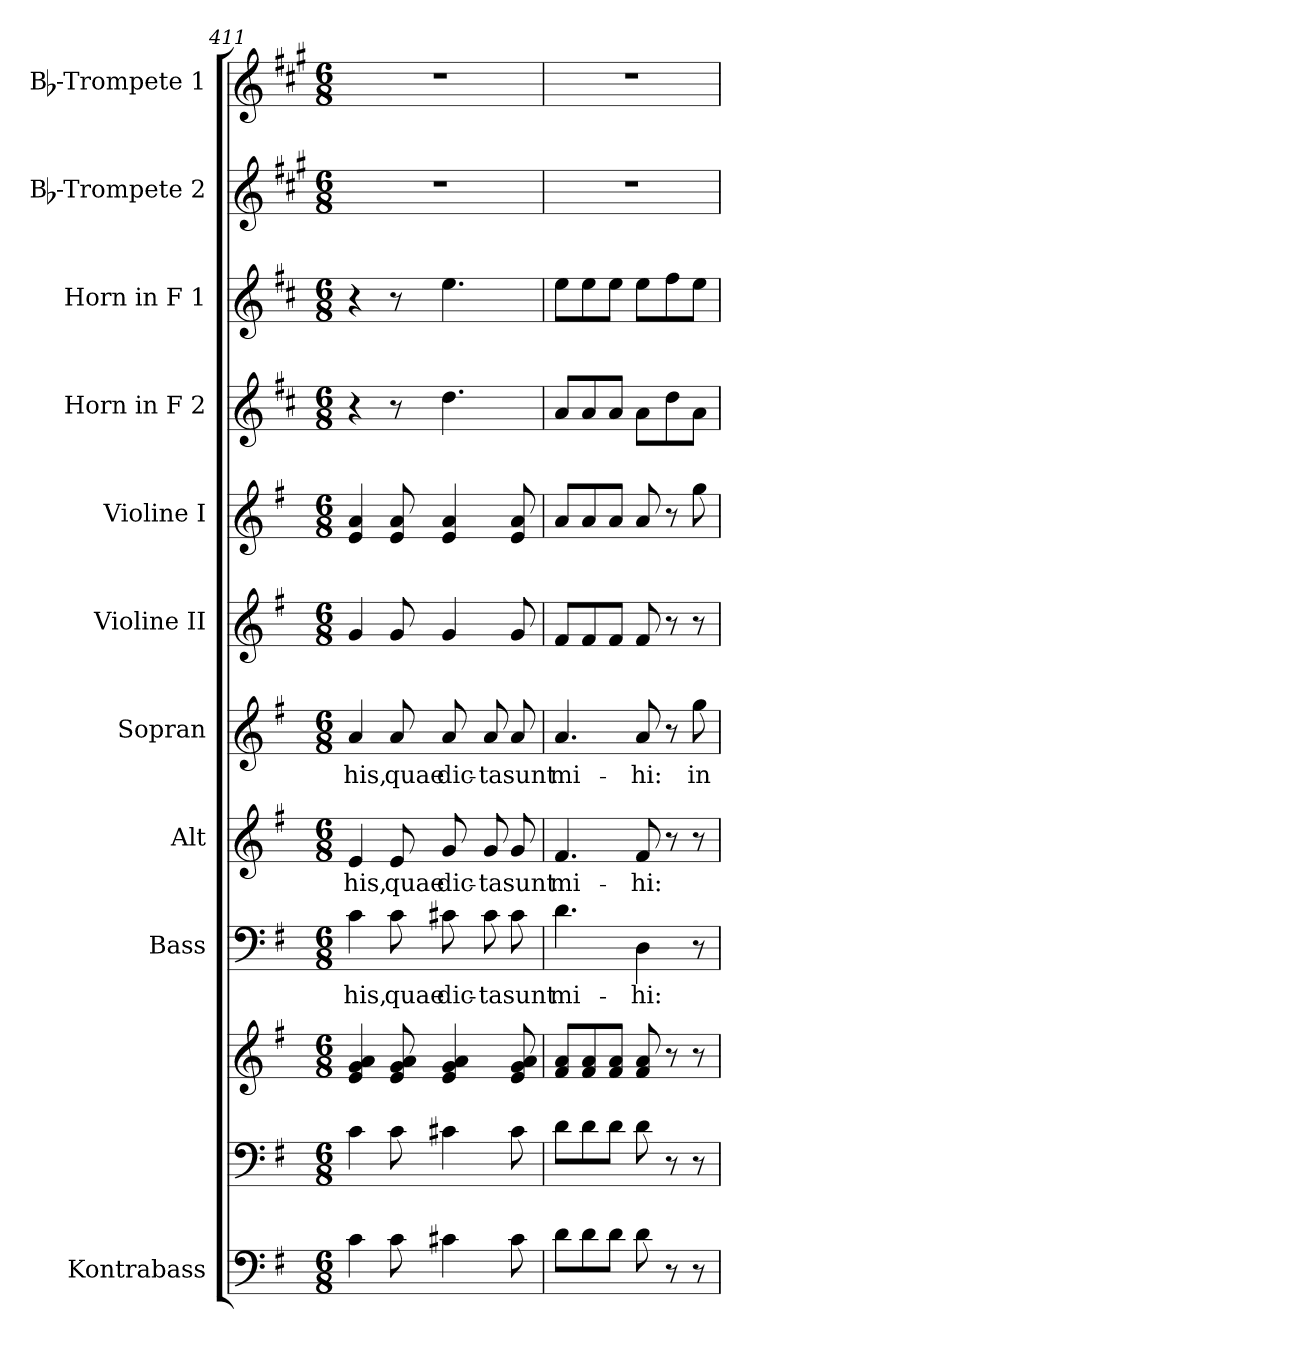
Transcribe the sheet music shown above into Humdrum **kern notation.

**kern	**kern	**kern	**kern	**text	**kern	**text	**kern	**text	**kern	**kern	**kern	**kern	**kern	**kern
*part11	*part10	*part10	*part9	*part9	*part8	*part8	*part7	*part7	*part6	*part5	*part4	*part3	*part2	*part1
*staff12	*staff11	*staff10	*staff9	*staff9	*staff8	*staff8	*staff7	*staff7	*staff6	*staff5	*staff4	*staff3	*staff2	*staff1
*I"Kontrabass	*	*	*I"Bass	*	*I"Alt	*	*I"Sopran	*	*I"Violine II	*I"Violine I	*I"Horn in F 2	*I"Horn in F 1	*I"Bb-Trompete 2	*I"Bb-Trompete 1
*I'Kb.	*	*	*I'B.	*	*I'A.	*	*I'S.	*	*I'Vl. II	*I'Vl. I	*	*	*I'Bb Trp. 2	*I'Bb Trp. 1
!!LO:PB:g=z
*clefF4	*clefF4	*clefG2	*clefF4	*	*clefG2	*	*clefG2	*	*clefG2	*clefG2	*clefG2	*clefG2	*clefG2	*clefG2
*ITrd7c12	*	*	*	*	*	*	*	*	*	*	*ITrd4c7	*ITrd4c7	*ITrd1c2	*ITrd1c2
*k[f#]	*k[f#]	*k[f#]	*k[f#]	*	*k[f#]	*	*k[f#]	*	*k[f#]	*k[f#]	*k[f#]	*k[f#]	*k[f#]	*k[f#]
*G:	*G:	*G:	*G:	*	*G:	*	*G:	*	*G:	*G:	*G:	*G:	*G:	*G:
*M6/8	*M6/8	*M6/8	*M6/8	*	*M6/8	*	*M6/8	*	*M6/8	*M6/8	*M6/8	*M6/8	*M6/8	*M6/8
=411	=411	=411	=411	=411	=411	=411	=411	=411	=411	=411	=411	=411	=411	=411
!	!	!	!	!LO:LY:b	!	!LO:LY:b	!	!LO:LY:b	!	!	!	!	!	!
4C\	4c\	4e/ 4g/ 4a/	4c\	his,	4e/	his,	4a/	his,	4g/	4e/ 4a/	4r	4r	2.r	2.r
!	!	!	!	!LO:LY:b	!	!LO:LY:b	!	!LO:LY:b	!	!	!	!	!	!
8C\	8c\	8e/ 8g/ 8a/	8c\	quae	8e/	quae	8a/	quae	8g/	8e/ 8a/	8r	8r	.	.
!	!	!	!	!LO:LY:b	!	!LO:LY:b	!	!LO:LY:b	!	!	!	!	!	!
4C#X\	4c#X\	4e/ 4g/ 4a/	8c#X\	dic-	8g/	dic-	8a/	dic-	4g/	4e/ 4a/	4.g\	4.a\	.	.
!	!	!	!	!LO:LY:b	!	!LO:LY:b	!	!LO:LY:b	!	!	!	!	!	!
.	.	.	8c#\	-ta	8g/	-ta	8a/	-ta	.	.	.	.	.	.
!	!	!	!	!LO:LY:b	!	!LO:LY:b	!	!LO:LY:b	!	!	!	!	!	!
8C#\	8c#\	8e/ 8g/ 8a/	8c#\	sunt	8g/	sunt	8a/	sunt	8g/	8e/ 8a/	.	.	.	.
=412	=412	=412	=412	=412	=412	=412	=412	=412	=412	=412	=412	=412	=412	=412
!	!	!	!	!LO:LY:b	!	!LO:LY:b	!	!LO:LY:b	!	!	!	!	!	!
8D\L	8d\L	8f#/ 8a/L	4.d\	mi-	4.f#/	mi-	4.a/	mi-	8f#/L	8a/L	8d/L	8a\L	2.r	2.r
8D\	8d\	8f#/ 8a/	.	.	.	.	.	.	8f#/	8a/	8d/	8a\	.	.
8D\J	8d\J	8f#/ 8a/J	.	.	.	.	.	.	8f#/J	8a/J	8d/J	8a\J	.	.
!	!	!	!	!LO:LY:b	!	!LO:LY:b	!	!LO:LY:b	!	!	!	!	!	!
8D\	8d\	8f#/ 8a/	4D\	-hi:	8f#/	-hi:	8a/	-hi:	8f#/	8a/	8d\L	8a\L	.	.
8r	8r	8r	.	.	8r	.	8r	.	8r	8r	8g\	8b\	.	.
!	!	!	!	!	!	!	!	!LO:LY:b	!	!	!	!	!	!
8r	8r	8r	8r	.	8r	.	8gg\	in	8r	8gg\	8d\J	8a\J	.	.
=	=	=	=	=	=	=	=	=	=	=	=	=	=	=
*-	*-	*-	*-	*-	*-	*-	*-	*-	*-	*-	*-	*-	*-	*-
